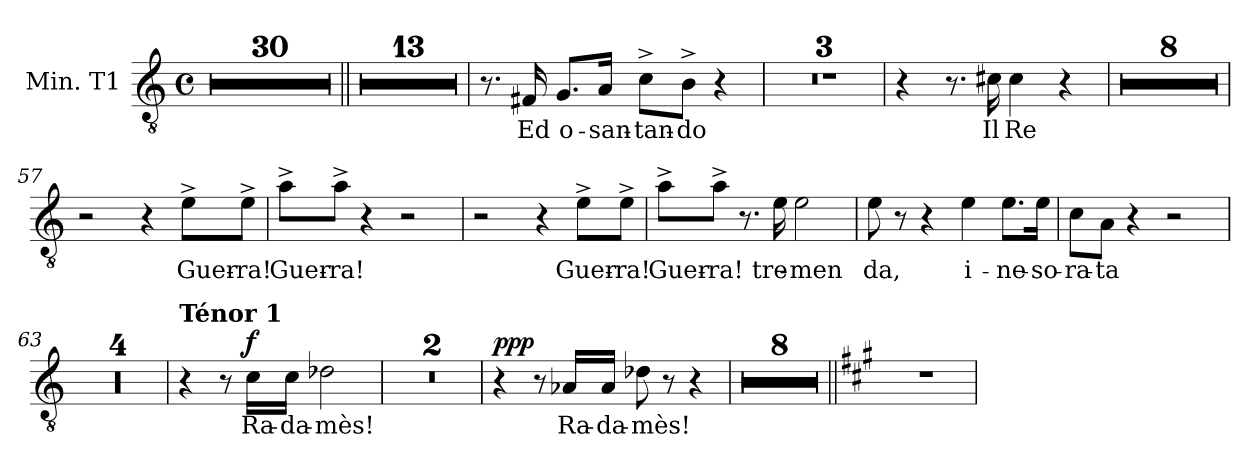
**kern	**text	**dynam
*part1	*part1	*part1
*staff1	*staff1	*staff1
*I"Min. T1	*	*
*I'Min. T1	*	*
*clefGv2	*	*
*k[]	*	*
*M4/4	*	*
*met(c)	*	*
=1	=1	=1
1r	.	.
=2	=2	=2
1r	.	.
=3	=3	=3
1r	.	.
!!LO:LB:g=z
=4	=4	=4
1r	.	.
=5	=5	=5
1r	.	.
=6	=6	=6
1r	.	.
!!LO:LB:g=z
=7	=7	=7
1r	.	.
=8	=8	=8
1r	.	.
=9	=9	=9
1r	.	.
!!LO:LB:g=z
=10	=10	=10
1r	.	.
=11	=11	=11
1r	.	.
=12	=12	=12
1r	.	.
!!LO:LB:g=z
=13	=13	=13
1r	.	.
=14	=14	=14
1r	.	.
=15	=15	=15
1r	.	.
=16	=16	=16
1r	.	.
!!LO:LB:g=z
=17	=17	=17
1r	.	.
=18	=18	=18
1r	.	.
=19	=19	=19
1r	.	.
=20	=20	=20
1r	.	.
=21	=21	=21
1r	.	.
!!LO:PB:g=z
=22	=22	=22
1r	.	.
=23	=23	=23
1r	.	.
=24	=24	=24
1r	.	.
=25	=25	=25
1r	.	.
=26	=26	=26
1r	.	.
!!LO:LB:g=z
=27	=27	=27
1r	.	.
=28	=28	=28
1r	.	.
=29	=29	=29
1r	.	.
=30	=30	=30
1r	.	.
=31||	=31||	=31||
1r	.	.
!!LO:LB:g=z
=32	=32	=32
1r	.	.
=33	=33	=33
1r	.	.
=34	=34	=34
1r	.	.
=35	=35	=35
1r	.	.
=36	=36	=36
1r	.	.
!!LO:LB:g=z
=37	=37	=37
1r	.	.
=38	=38	=38
1r	.	.
=39	=39	=39
1r	.	.
!!LO:LB:g=z
=40	=40	=40
1r	.	.
=41	=41	=41
1r	.	.
!!LO:PB:g=z
=42	=42	=42
1r	.	.
=43	=43	=43
1r	.	.
!!LO:LB:g=z
=44	=44	=44
8.r	.	.
!	!LO:LY:b:color=#0055FF	!
16F#X/	Ed	.
!	!LO:LY:b:color=#0055FF	!
8.G/L	o-	.
!	!LO:LY:b:color=#0055FF	!
16A/Jk	-san-	.
!	!LO:LY:b:color=#0055FF	!
8c^\L	-tan-	.
!	!LO:LY:b:color=#0055FF	!
8B^\J	-do	.
4r	.	.
=45	=45	=45
1r	.	.
=46	=46	=46
1r	.	.
!!LO:PB:g=z
=47	=47	=47
1r	.	.
=48	=48	=48
4r	.	.
8.r	.	.
!	!LO:LY:b:color=#0055FF	!
16c#X\	Il	.
!	!LO:LY:b:color=#0055FF	!
4c#\	Re	.
4r	.	.
=49	=49	=49
1r	.	.
=50	=50	=50
1r	.	.
!!LO:LB:g=z
=51	=51	=51
1r	.	.
=52	=52	=52
1r	.	.
=53	=53	=53
1r	.	.
!!LO:PB:g=z
=54	=54	=54
1r	.	.
=55	=55	=55
1r	.	.
=56	=56	=56
1r	.	.
!!LO:LB:g=z
=57	=57	=57
2r	.	.
4r	.	.
!	!LO:LY:b:color=#0055FF	!
8e^\L	Guer-	.
!	!LO:LY:b:color=#0055FF	!
8e^\J	-ra!	.
=58	=58	=58
!	!LO:LY:b:color=#0055FF	!
8a^\L	Guer-	.
!	!LO:LY:b:color=#0055FF	!
8a^\J	-ra!	.
4r	.	.
2r	.	.
=59	=59	=59
2r	.	.
4r	.	.
!	!LO:LY:b:color=#0055FF	!
8e^\L	Guer-	.
!	!LO:LY:b:color=#0055FF	!
8e^\J	-ra!	.
!!LO:PB:g=z
=60	=60	=60
!	!LO:LY:b:color=#0055FF	!
8a^\L	Guer-	.
!	!LO:LY:b:color=#0055FF	!
8a^\J	-ra!	.
8.r	.	.
!	!LO:LY:b:color=#0055FF	!
16e\	tre-	.
!	!LO:LY:b:color=#0055FF	!
2e\	-men	.
=61	=61	=61
!	!LO:LY:b:color=#0055FF	!
8e\	da,	.
8r	.	.
4r	.	.
!	!LO:LY:b:color=#0055FF	!
4e\	i-	.
!	!LO:LY:b:color=#0055FF	!
8.e\L	-ne-	.
!	!LO:LY:b:color=#0055FF	!
16e\Jk	-so-	.
=62	=62	=62
!	!LO:LY:b:color=#0055FF	!
8c\L	-ra-	.
!	!LO:LY:b:color=#0055FF	!
8A\J	-ta	.
4r	.	.
2r	.	.
!!LO:LB:g=z
=63	=63	=63
1r	.	.
=64	=64	=64
1r	.	.
=65	=65	=65
1r	.	.
=66	=66	=66
1r	.	.
!!LO:PB:g=z
=67	=67	=67
!LO:TX:a:B:t=Ténor 1	!	!
4r	.	.
8r	.	.
!	!LO:LY:b:color=#0055FF	!LO:DY:a
16c\LL	Ra-	f
!	!LO:LY:b:color=#0055FF	!
16c\JJ	-da-	.
!	!LO:LY:b:color=#0055FF	!
2d-X\	-mès!	.
=68	=68	=68
1r	.	.
=69	=69	=69
1r	.	.
=70	=70	=70
!	!	!LO:DY:a
4r	.	ppp
8r	.	.
!	!LO:LY:b:color=#0055FF	!
16A-X/LL	Ra-	.
!	!LO:LY:b:color=#0055FF	!
16A-/JJ	-da-	.
!	!LO:LY:b:color=#0055FF	!
8d-X\	-mès!	.
8r	.	.
4r	.	.
!!LO:PB:g=z
=71	=71	=71
1r	.	.
=72	=72	=72
1r	.	.
=73	=73	=73
1r	.	.
=74	=74	=74
1r	.	.
!!LO:LB:g=z
=75	=75	=75
1r	.	.
=76	=76	=76
1r	.	.
=77	=77	=77
1r	.	.
=78	=78	=78
1r	.	.
!!LO:PB:g=z
=79||	=79||	=79||
*k[f#c#g#]	*	*
1r	.	.
=	=	=
*-	*-	*-
